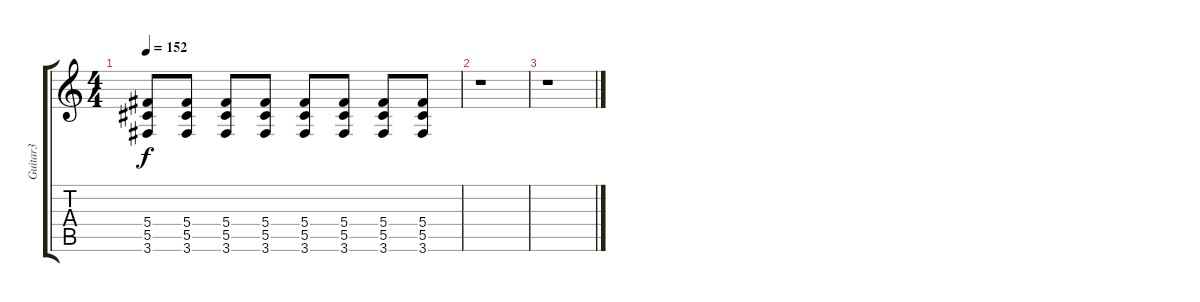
\track ("Guitar3" "Guitar3") {instrument distortionguitar}
\staff {score tabs}
\tuning (Eb4 Bb3 Gb3 Db3 Ab2 Eb2) {hide}
\ts (4 4)
\tempo 152
\clef g2
\ks c
(5.4 5.5 3.6).8{dy f} (5.4 5.5 3.6).8 (5.4 5.5 3.6).8 (5.4 5.5 3.6).8 (5.4 5.5 3.6).8 (5.4 5.5 3.6).8 (5.4 5.5 3.6).8 (5.4 5.5 3.6).8 |
r.1 |
r.1
